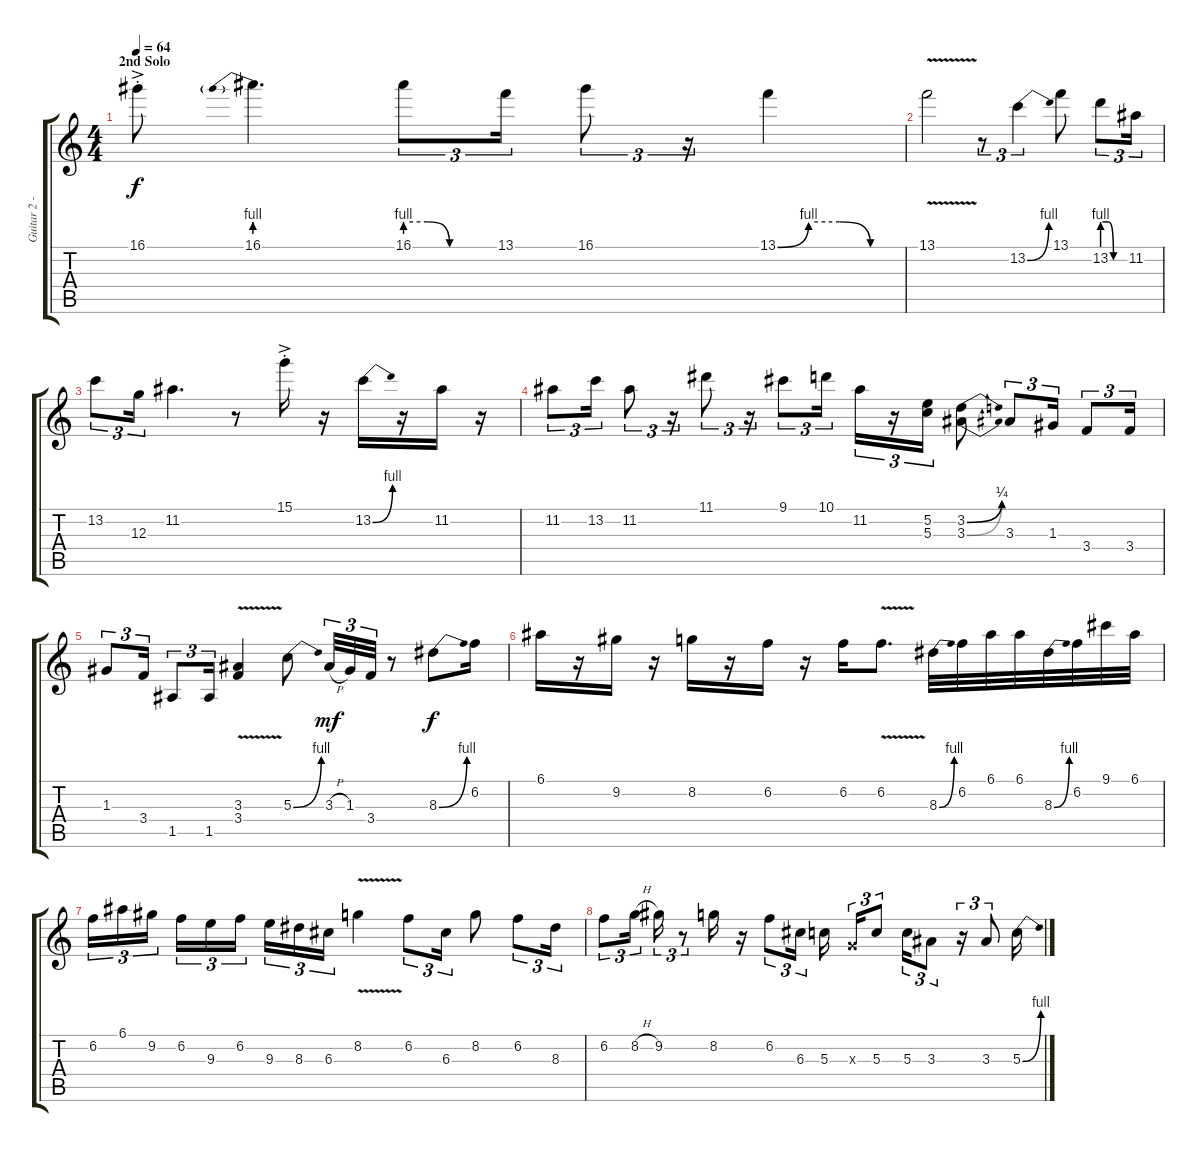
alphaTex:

\track ("Guitar 2 - Solo" "Guitar 2 -") {instrument distortionguitar}
\staff {score tabs}
\tuning (E4 B3 G3 D3 A2 E2) {hide}
\ts (4 4)
\section ("" "2nd Solo")
\tempo 64
\clef g2
\ks c
16.1{ac st}.8{dy f} 16.1{be (prebend 0 4 60 4)}.4{d} 16.1{be (custom 0 4 15 4 30 0 60 0)}.8{tu (3 2)} 13.1.16{tu (3 2)} 16.1.8{tu (3 2)} r.16{tu (3 2)} 13.1{be (custom 0 0 15 4 30 4 45 0 60 0)}.4 |
13.1{v}.2 r.8{tu (3 2)} 13.2{be (bend 0 0 60 4)}.4{tu (3 2)} 13.1.8 13.2{be (custom 0 4 15 4 30 0 60 0)}.8{tu (3 2)} 11.2.16{tu (3 2)} |
13.2.8{tu (3 2)} 12.3.16{tu (3 2)} 11.2.4{d} r.8 15.1{ac st}.16 r.16 13.2{be (bend 0 0 60 4)}.16 r.16 11.2.16 r.16 |
11.2.8{tu (3 2)} 13.2.16{tu (3 2)} 11.2.8{tu (3 2)} r.16{tu (3 2)} 11.1.8{tu (3 2)} r.16{tu (3 2)} 9.1.8{tu (3 2)} 10.1.16{tu (3 2)} 11.2.16{tu (3 2)} r.16{tu (3 2)} (5.2 5.3).16{tu (3 2)} (3.2{be (bend 0 0 60 1)} 3.3{be (bend 0 0 60 1)}).8 3.3.8{tu (3 2)} 1.3.16{tu (3 2)} 3.4.8{tu (3 2)} 3.4.16{tu (3 2)} |
1.3.8{tu (3 2)} 3.4.16{tu (3 2)} 1.5.8{tu (3 2)} 1.5.16{tu (3 2)} (3.3{v} 3.4{v}).4 5.3{be (bend 0 0 60 4)}.8 3.3{h}.32{tu (3 2) dy mf} 1.3.32{tu (3 2)} 3.4.32{tu (3 2)} r.8 8.3{be (bend 0 0 60 4)}.8{dy f} 6.2.16 |
6.1.16 r.16 9.2.16 r.16 8.2.16 r.16 6.2.16 r.16 6.2.16 6.2{v}.8{d} 8.3{be (bend 0 0 60 4)}.32 6.2.32 6.1.32 6.1.32 8.3{be (bend 0 0 60 4)}.32 6.2.32 9.1.32 6.1.32 |
6.2.16{tu (3 2)} 6.1.16{tu (3 2)} 9.2.16{tu (3 2) beam splitsecondary} 6.2.16{tu (3 2)} 9.3.16{tu (3 2)} 6.2.16{tu (3 2)} 9.3.16{tu (3 2)} 8.3.16{tu (3 2)} 6.3.16{tu (3 2)} 8.2{v}.4 6.2.8{tu (3 2)} 6.3.16{tu (3 2)} 8.2.8 6.2.8{tu (3 2)} 8.3.16{tu (3 2)} |
6.2.8{tu (3 2)} 8.2{h}.16{tu (3 2)} 9.2.16{tu (3 2)} r.8{tu (3 2)} 8.2.16 r.16 6.2.8{tu (3 2)} 6.3.16{tu (3 2)} 5.3.16{beam splitsecondary} 0.3{x}.16{tu (3 2)} 5.3.8{tu (3 2)} 5.3.16{tu (3 2)} 3.3.8{tu (3 2)} r.16{tu (3 2)} 3.3.8{tu (3 2)} 5.3{be (bend 0 0 60 4)}.16
